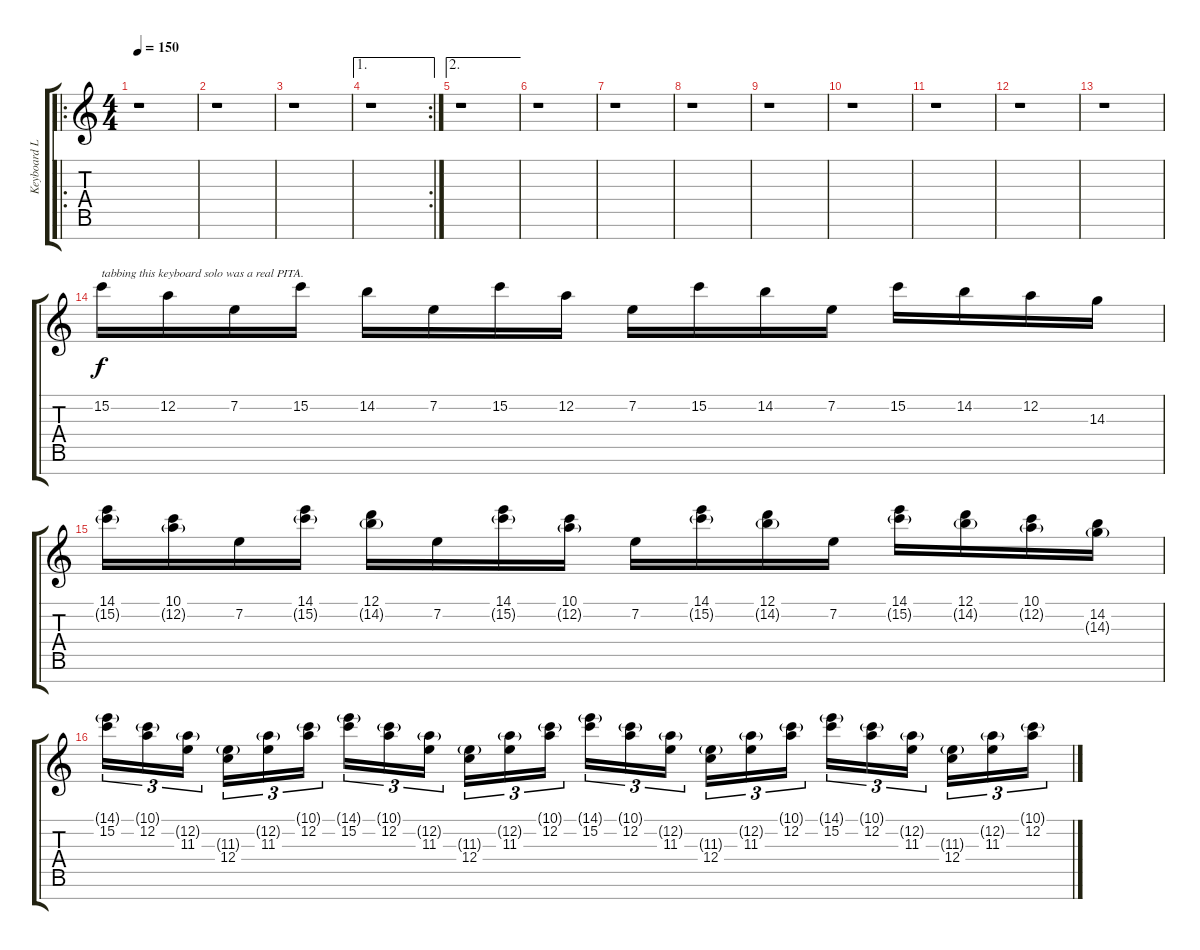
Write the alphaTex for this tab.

\track ("Keyboard Lead" "Keyboard L") {instrument lead1square}
\staff {score tabs}
\tuning (D5 A4 F4 C4 G3 D3 A2) {hide}
\ro
\ts (4 4)
\tempo 150
\clef g2
\ks c
r.1{dy f instrument lead1square} |
r.1 |
r.1 |
\ae 1
\rc 2
r.1 |
\ae 2
r.1 |
r.1 |
r.1 |
r.1 |
r.1 |
r.1 |
r.1 |
r.1 |
r.1 |
15.2.16{txt "tabbing this keyboard solo was a real PITA."} 12.2.16 7.2.16 15.2.16 14.2.16 7.2.16 15.2.16 12.2.16 7.2.16 15.2.16 14.2.16 7.2.16 15.2.16 14.2.16 12.2.16 14.3.16 |
(14.1 15.2{g}).16 (10.1 12.2{g}).16 7.2.16 (14.1 15.2{g}).16 (12.1 14.2{g}).16 7.2.16 (14.1 15.2{g}).16 (10.1 12.2{g}).16 7.2.16 (14.1 15.2{g}).16 (12.1 14.2{g}).16 7.2.16 (14.1 15.2{g}).16 (12.1 14.2{g}).16 (10.1 12.2{g}).16 (14.2 14.3{g}).16 |
(14.1{g} 15.2).16{tu (3 2)} (10.1{g} 12.2).16{tu (3 2)} (12.2{g} 11.3).16{tu (3 2)} (11.3{g} 12.4).16{tu (3 2)} (12.2{g} 11.3).16{tu (3 2)} (10.1{g} 12.2).16{tu (3 2)} (14.1{g} 15.2).16{tu (3 2)} (10.1{g} 12.2).16{tu (3 2)} (12.2{g} 11.3).16{tu (3 2)} (11.3{g} 12.4).16{tu (3 2)} (12.2{g} 11.3).16{tu (3 2)} (10.1{g} 12.2).16{tu (3 2)} (14.1{g} 15.2).16{tu (3 2)} (10.1{g} 12.2).16{tu (3 2)} (12.2{g} 11.3).16{tu (3 2)} (11.3{g} 12.4).16{tu (3 2)} (12.2{g} 11.3).16{tu (3 2)} (10.1{g} 12.2).16{tu (3 2)} (14.1{g} 15.2).16{tu (3 2)} (10.1{g} 12.2).16{tu (3 2)} (12.2{g} 11.3).16{tu (3 2)} (11.3{g} 12.4).16{tu (3 2)} (12.2{g} 11.3).16{tu (3 2)} (10.1{g} 12.2).16{tu (3 2)}
